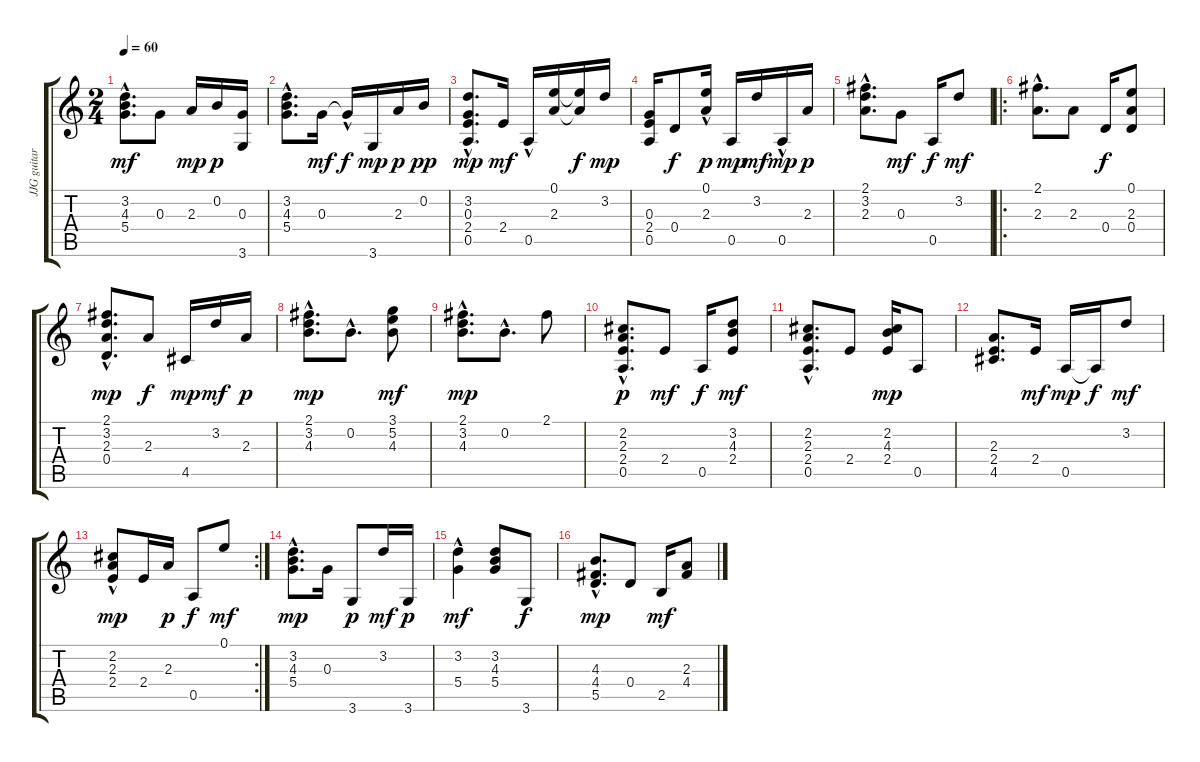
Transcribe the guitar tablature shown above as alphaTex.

\track ("JJG guitare" "JJG guitar") {instrument acousticguitarsteel}
\staff {score tabs}
\tuning (E4 B3 G3 D3 A2 E2) {hide}
\ts (2 4)
\tempo 60
\clef g2
\ks c
(3.2 4.3{hac} 5.4).8{d dy mf} 0.3.8 2.3.16{dy mp} 0.2.16{dy p} (0.3 3.6).16 |
(3.2{hac} 4.3{hac} 5.4).8{d} 0.3.16{dy mf} 0.3{hac t}.16{dy f} 3.6.16{dy mp} 2.3.16{dy p} 0.2.16{dy pp} |
(3.2{hac} 0.3{hac} 2.4 0.5{hac}).8{d dy mp} 2.4.16{dy mf} 0.5{hac}.16 (0.1 2.3).16 (0.1{t} 2.3{t}).16{dy f} 3.2.16{dy mp} |
(0.3 2.4 0.5).16 0.4.8{dy f} (0.1{hac} 2.3).16{dy p} 0.5.16{dy mp} 3.2.16{dy mf} 0.5{hac}.16{dy mp} 2.3.16{dy p} |
(2.1{hac} 3.2{hac} 2.3).8{d} 0.3.8{dy mf} 0.5.16{dy f} 3.2.8{dy mf} |
\ro
(2.1{hac} 2.3).8{d} 2.3.8 0.4.16{dy f} (0.1 2.3 0.4).8 |
(2.1{hac} 3.2 2.3{hac} 0.4).8{d dy mp} 2.3.8{dy f} 4.5.16{dy mp} 3.2.16{dy mf} 2.3.16{dy p} |
(2.1{hac} 3.2{hac} 4.3).8{d dy mp} 0.2{hac}.8{d} (3.1 5.2 4.3).8{dy mf} |
(2.1{hac} 3.2{hac} 4.3).8{d dy mp} 0.2{hac}.8{d} 2.1.8 |
(2.2{hac} 2.3{hac} 2.4 0.5{hac}).8{d dy p} 2.4.8{dy mf} 0.5.16{dy f} (3.2 4.3 2.4).8{dy mf} |
(2.2{hac} 2.3{hac} 2.4 0.5{hac}).8{d} 2.4.8 (2.2 4.3 2.4).16{dy mp} 0.5.8 |
(2.3 2.4 4.5).8{d} 2.4.16{dy mf} 0.5.16{dy mp} 0.5{t}.16{dy f} 3.2.8{dy mf} |
\rc 2
(2.2 2.3 2.4{hac}).8{dy mp} 2.4.16 2.3.16{dy p} 0.5.8{dy f} 0.1.8{dy mf} |
(3.2{hac} 4.3{hac} 5.4).8{d dy mp} 0.3.16 3.6.8{dy p} 3.2.16{dy mf} 3.6.16{dy p} |
(3.2{hac} 5.4{hac}).4{dy mf} (3.2 4.3 5.4).8 3.6.8{dy f} |
(4.3{hac} 4.4{hac} 5.5).8{d dy mp} 0.4.8 2.5.16{dy mf} (2.3 4.4).8
